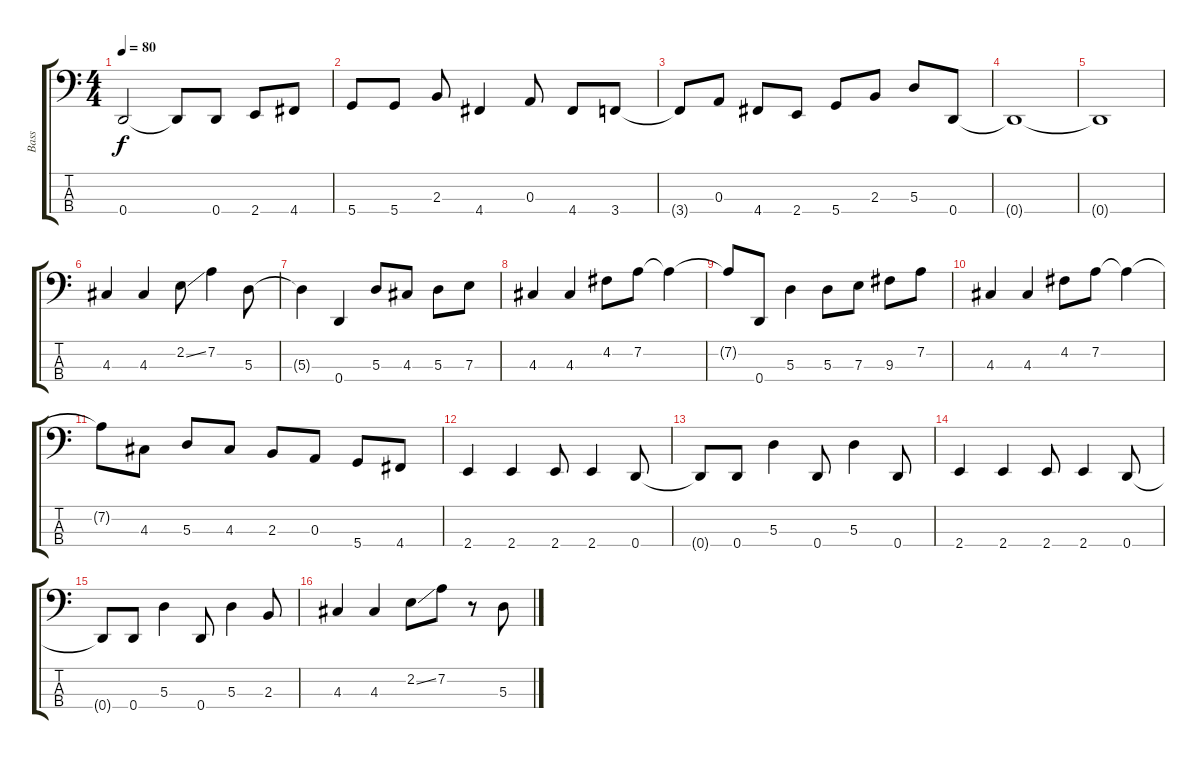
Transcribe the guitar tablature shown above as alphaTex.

\track ("Bass" "Bass") {instrument electricbasspick}
\staff {score tabs}
\tuning (G2 D2 A1 D1) {hide}
\ts (4 4)
\tempo 80
\clef f4
\ks c
0.4{t}.2{dy f} 0.4{t}.8 0.4.8 2.4.8 4.4.8 |
5.4.8 5.4.8 2.3.8 4.4.4 0.3.8 4.4.8 3.4.8 |
3.4{t}.8 0.3.8 4.4.8 2.4.8 5.4.8 2.3.8 5.3.8 0.4.8 |
0.4{t}.1 |
0.4{t}.1 |
4.3.4 4.3.4 2.2{ss}.8 7.2.4 5.3.8 |
5.3{t}.4 0.4.4 5.3.8 4.3.8 5.3.8 7.3.8 |
4.3.4 4.3.4 4.2.8 7.2.8 7.2{t}.4 |
7.2{t}.8 0.4.8 5.3.4 5.3.8 7.3.8 9.3.8 7.2.8 |
4.3.4 4.3.4 4.2.8 7.2.8 7.2{t}.4 |
7.2{t}.8 4.3.8 5.3.8 4.3.8 2.3.8 0.3.8 5.4.8 4.4.8 |
2.4.4 2.4.4 2.4.8 2.4.4 0.4.8 |
0.4{t}.8 0.4.8 5.3.4 0.4.8 5.3.4 0.4.8 |
2.4.4 2.4.4 2.4.8 2.4.4 0.4.8 |
0.4{t}.8 0.4.8 5.3.4 0.4.8 5.3.4 2.3.8 |
4.3.4 4.3.4 2.2{ss}.8 7.2.8 r.8 5.3.8
